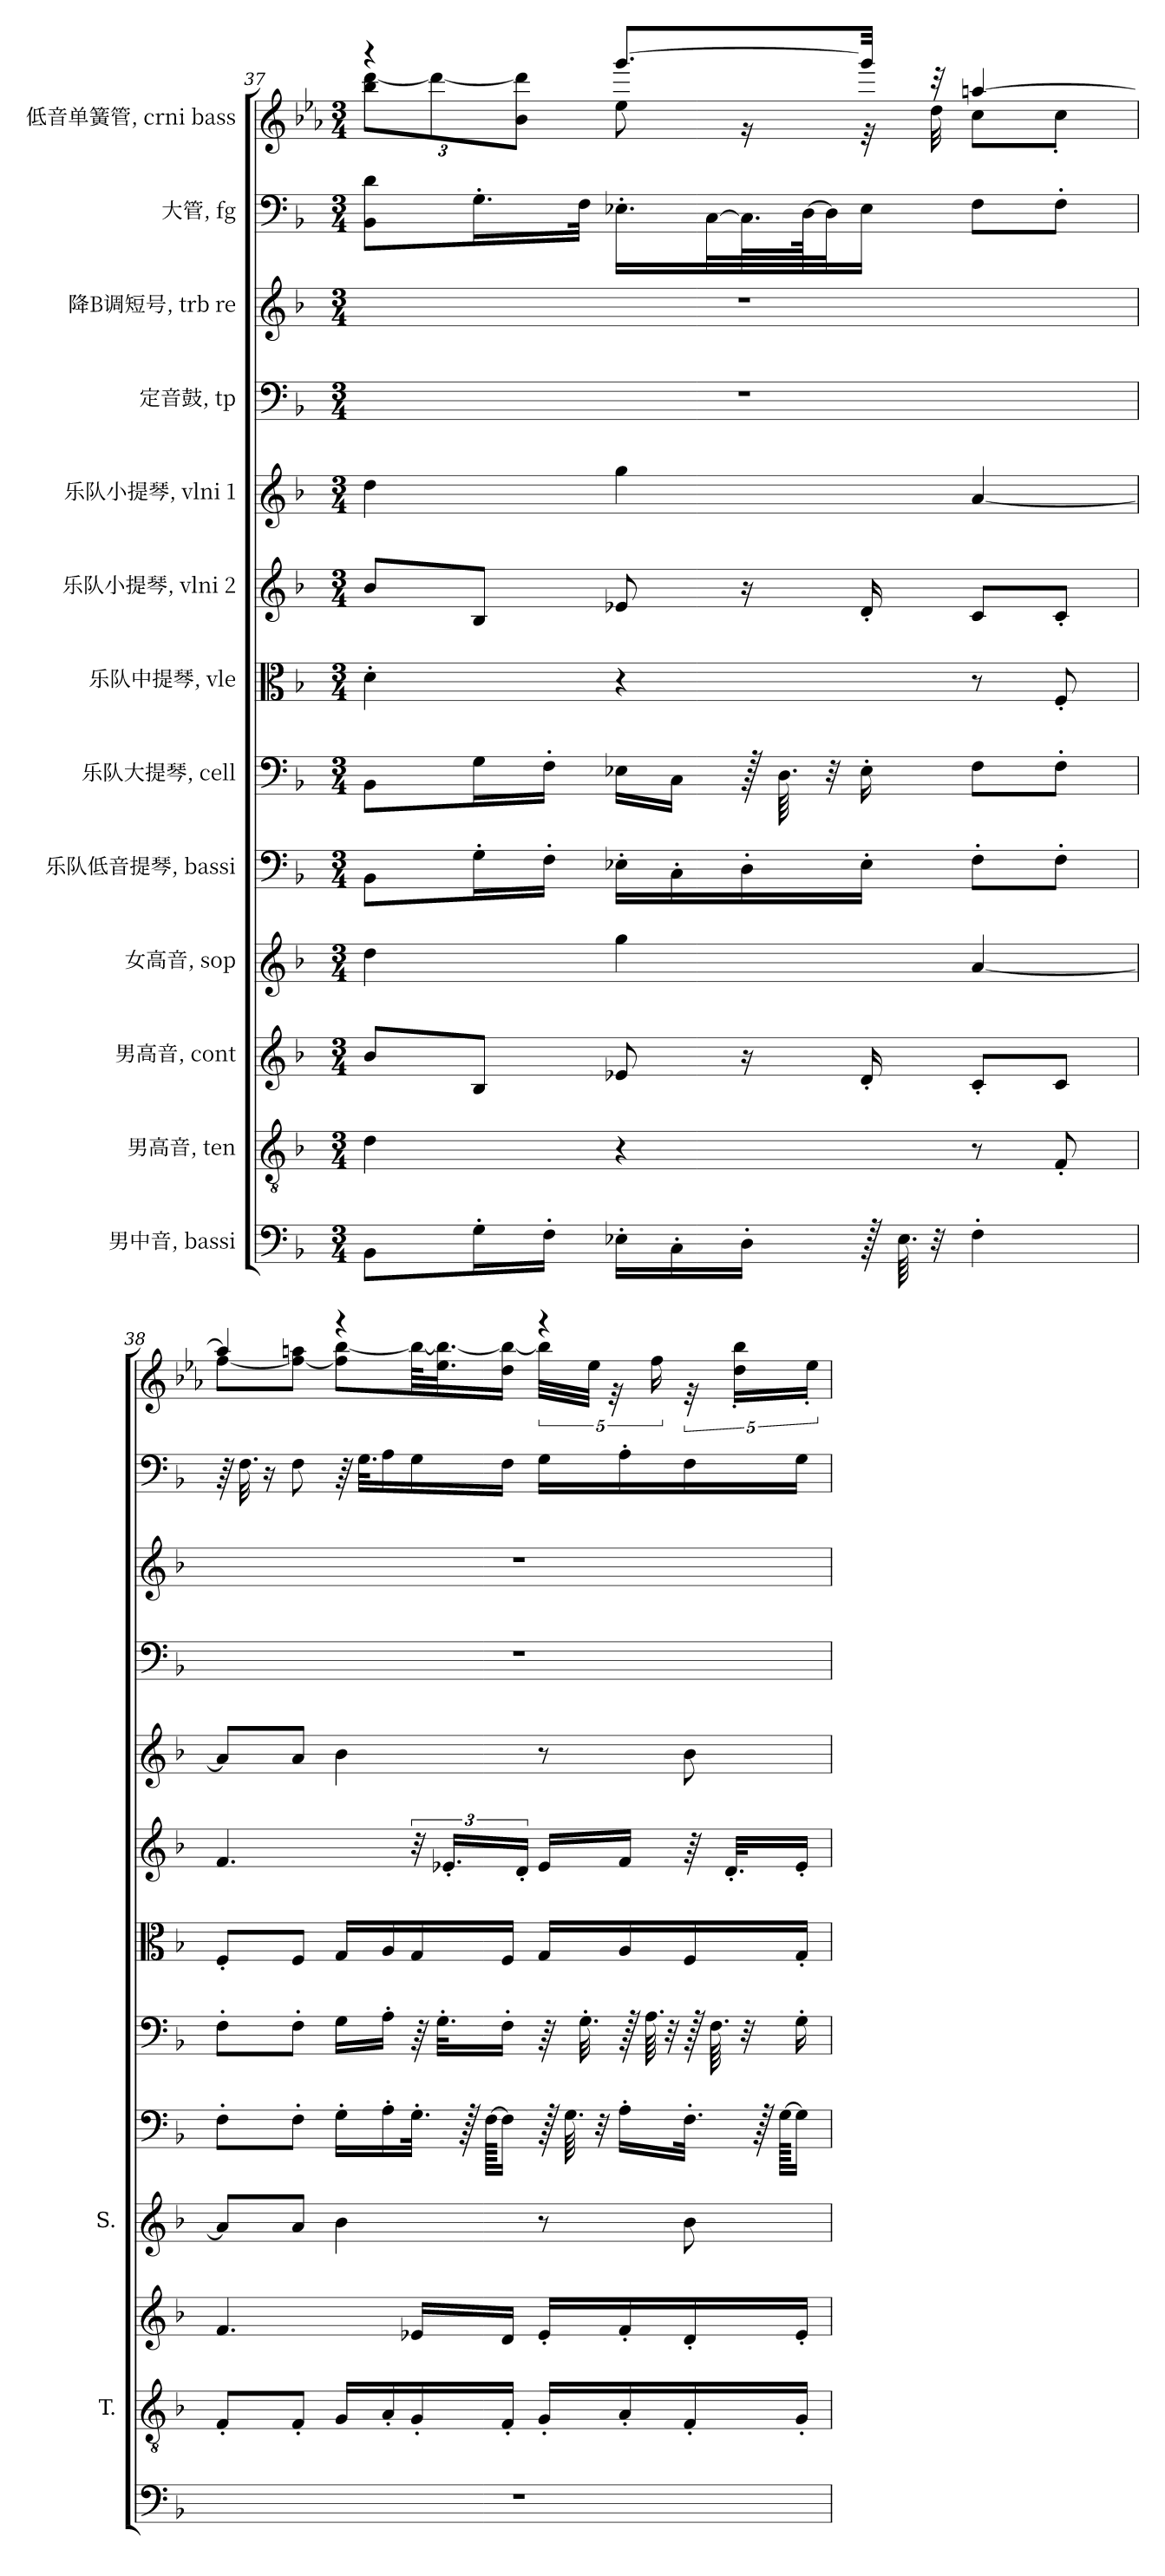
**kern	**kern	**kern	**kern	**kern	**kern	**kern	**kern	**kern	**kern	**kern	**kern	**kern
*part13	*part12	*part11	*part10	*part9	*part8	*part7	*part6	*part5	*part4	*part3	*part2	*part1
*staff13	*staff12	*staff11	*staff10	*staff9	*staff8	*staff7	*staff6	*staff5	*staff4	*staff3	*staff2	*staff1
*I"男中音, bassi	*I"男高音, ten	*I"男高音, cont	*I"女高音, sop	*I"乐队低音提琴, bassi	*I"乐队大提琴, cell	*I"乐队中提琴, vle	*I"乐队小提琴, vlni 2	*I"乐队小提琴, vlni 1	*I"定音鼓, tp	*I"降B调短号, trb re	*I"大管, fg	*I"低音单簧管, crni bass
*	*I'T.	*	*I'S.	*	*	*	*	*	*	*	*	*
!!LO:PB:g=z
*clefF4	*clefGv2	*clefG2	*clefG2	*clefF4	*clefF4	*clefC3	*clefG2	*clefG2	*clefF4	*clefG2	*clefF4	*clefG2
*	*	*	*	*ITrd7c12	*	*	*	*	*	*ITrd1c2	*	*ITrd8c14
*k[b-]	*k[b-]	*k[b-]	*k[b-]	*k[b-]	*k[b-]	*k[b-]	*k[b-]	*k[b-]	*k[b-]	*k[b-e-a-]	*k[b-]	*k[b-e-a-]
*M3/4	*M3/4	*M3/4	*M3/4	*M3/4	*M3/4	*M3/4	*M3/4	*M3/4	*M3/4	*M3/4	*M3/4	*M3/4
=37	=37	=37	=37	=37	=37	=37	=37	=37	=37	=37	=37	=37
*	*	*	*	*	*	*	*	*	*	*	*	*^
*	*	*	*	*	*	*	*	*	*	*	*	*	*Xbrackettup
8BB-\L	4d\	8b-/L	4dd\	8BBB-\L	8BB-\L	4d'\	8b-/L	4dd\	2.r	2.r	8BB-\ 8d\L	4r	12b-\ [12dd\L
.	.	.	.	.	.	.	.	.	.	.	.	.	12dd\_
16G'\L	.	8B-/J	.	16GG'\L	16G\L	.	8B-/J	.	.	.	16.G'\L	.	.
.	.	.	.	.	.	.	.	.	.	.	.	.	12B-\ 12dd\]J
16F'\JJ	.	.	.	16FF'\JJ	16F'\JJ	.	.	.	.	.	.	.	.
.	.	.	.	.	.	.	.	.	.	.	32F\JJk	.	.
16E-X'\LL	4r	8e-X/	4gg\	16EE-X'\LL	16E-X\LL	4r	8e-X/	4gg\	.	.	16.E-X'\LL	[8.gg/L	8e-\
16C'\	.	.	.	16CC'\	16C\JJ	.	.	.	.	.	.	.	.
.	.	.	.	.	.	.	.	.	.	.	[32C\L	.	.
16D'\JJ	.	16r	.	16DD'\	128r	.	16r	.	.	.	64.C\L]	.	16r
.	.	.	.	.	64.D\	.	.	.	.	.	.	.	.
.	.	.	.	.	.	.	.	.	.	.	[128D\JK	.	.
.	.	.	.	.	32r	.	.	.	.	.	32D\J]	.	.
128r	.	16d'/	.	16EE-'\JJ	16E-'\	.	16d'/	.	.	.	16E-\JJ	32gg/Jkk]	32r
64.E-\	.	.	.	.	.	.	.	.	.	.	.	.	.
32r	.	.	.	.	.	.	.	.	.	.	.	32r	32d\
4F'\	8r	8c'/L	[4a/	8FF'\L	8F\L	8r	8c/L	[4a/	.	.	8F\L	[4an/	8c\L
.	8F'/	8c/J	.	8FF'\J	8F'\J	8F'/	8c'/J	.	.	.	8F'\J	.	8c'\J
!!LO:PB:g=z	!!
=38	=38	=38	=38	=38	=38	=38	=38	=38	=38	=38	=38	=38	=38
2.r	8F'/L	4.f/	8a/L]	8FF'\L	8F'\L	8F'/L	4.f/	8a/L]	2.r	2.r	64r	4a/]	[8f\L
.	.	.	.	.	.	.	.	.	.	.	32.F\	.	.
.	.	.	.	.	.	.	.	.	.	.	16r	.	.
.	8F'/J	.	8a/J	8FF'\J	8F'\J	8F/J	.	8a/J	.	.	8F\	.	8f\_ 8an\J
.	16G/LL	.	4b-\	16GG'\LL	16G\LL	16G/LL	.	4b-\	.	.	64r	4r	8f\] [8b-\L
.	.	.	.	.	.	.	.	.	.	.	32.G\KLL	.	.
.	16A'/	.	.	16AA'\	16A'\JJ	16A/	.	.	.	.	16A\	.	.
.	16G'/	16e-X/LL	.	32.GG'\JJk	64r	16G/	48r	.	.	.	16G\	.	64b-\KLL_
.	.	.	.	.	32.G'\KLL	.	.	.	.	.	.	.	32.e-\ 32.b-\_J
.	.	.	.	.	.	.	24.e-X'/LL	.	.	.	.	.	.
.	.	.	.	128r	.	.	.	.	.	.	.	.	.
.	.	.	.	[128FF\KKKLL	.	.	.	.	.	.	.	.	.
.	16F'/JJ	16d/JJ	.	16FF\JJ]	16F'\JJ	16F/JJ	.	.	.	.	16F\JJ	.	16d\ 16b-\_JJ
.	.	.	.	.	.	.	24d'/JJ	.	.	.	.	.	.
*	*	*	*	*	*	*	*	*	*	*	*	*	*brackettup
.	16G'/LL	16e-'/LL	8r	128r	64r	16G/LL	16e-/LL	8r	.	.	16G\LL	4r	40b-\LLL]
.	.	.	.	64.GG\	.	.	.	.	.	.	.	.	.
.	.	.	.	.	32.G'\	.	.	.	.	.	.	.	.
.	.	.	.	.	.	.	.	.	.	.	.	.	40e-\JJJ
.	.	.	.	32r	.	.	.	.	.	.	.	.	.
.	.	.	.	.	.	.	.	.	.	.	.	.	40r
.	16A'/	16f'/	.	16AA'\LL	128r	16A/	16f/JJ	.	.	.	16A'\	.	.
.	.	.	.	.	64.A\	.	.	.	.	.	.	.	.
.	.	.	.	.	.	.	.	.	.	.	.	.	20f\
.	.	.	.	.	32r	.	.	.	.	.	.	.	.
.	16F'/	16d'/	8b-\	32.FF'\JJk	128r	16F/	64r	8b-\	.	.	16F\	.	40r
.	.	.	.	.	64.F\	.	.	.	.	.	.	.	.
.	.	.	.	.	.	.	32.d'/KLL	.	.	.	.	.	.
.	.	.	.	.	.	.	.	.	.	.	.	.	20d\' 20b-\'LL
.	.	.	.	.	32r	.	.	.	.	.	.	.	.
.	.	.	.	128r	.	.	.	.	.	.	.	.	.
.	.	.	.	[128GG\KKKLL	.	.	.	.	.	.	.	.	.
.	16G'/JJ	16e-'/JJ	.	16GG\JJ]	16G'\	16G'/JJ	16e-'/JJ	.	.	.	16G\JJ	.	.
.	.	.	.	.	.	.	.	.	.	.	.	.	20e-'\JJ
*	*	*	*	*	*	*	*	*	*	*	*	*v	*v
=	=	=	=	=	=	=	=	=	=	=	=	=
*-	*-	*-	*-	*-	*-	*-	*-	*-	*-	*-	*-	*-
